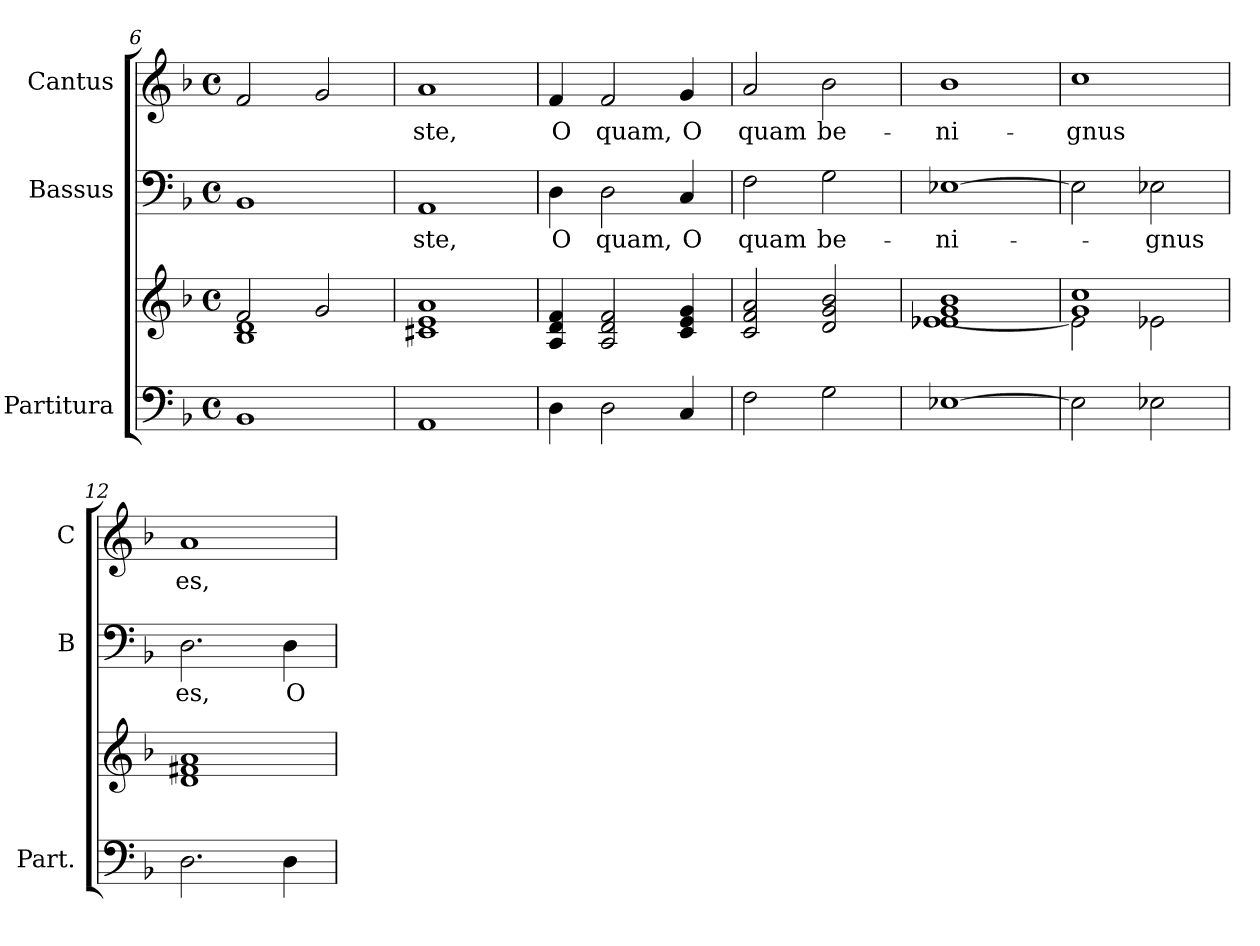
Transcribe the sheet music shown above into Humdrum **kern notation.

**kern	**kern	**kern	**text	**kern	**text
*part3	*part3	*part2	*part2	*part1	*part1
*staff4	*staff3	*staff2	*staff2	*staff1	*staff1
*I"Partitura	*	*I"Bassus	*	*I"Cantus	*
*I'Part.	*	*I'B	*	*I'C	*
*clefF4	*clefG2	*clefF4	*	*clefG2	*
*k[b-]	*k[b-]	*k[b-]	*	*k[b-]	*
*F:	*F:	*F:	*	*F:	*
*M4/4	*M4/4	*M4/4	*	*M4/4	*
*met(c)	*met(c)	*met(c)	*	*met(c)	*
=6	=6	=6	=6	=6	=6
*	*^	*	*	*	*
1BB-	2f!/	1B-! 1d!	1BB-	.	2f/	.
.	2g!/	.	.	.	2g/	.
*	*v	*v	*	*	*	*
=7	=7	=7	=7	=7	=7
!	!	!	!LO:LY:b	!	!
!	!	!	!	!	!LO:LY:b
1AA	1c#X! 1e! 1a!	1AA	-ste,	1a	-ste,
!!LO:LB:g=z
=8	=8	=8	=8	=8	=8
!	!	!	!LO:LY:b	!	!
!	!	!	!	!	!LO:LY:b
4D\	4A!/ 4d!/ 4f!/	4D\	O	4f/	O
!	!	!	!LO:LY:b	!	!
!	!	!	!	!	!LO:LY:b
2D\	2A!/ 2d!/ 2f!/	2D\	quam,	2f/	quam,
!	!	!	!LO:LY:b	!	!
!	!	!	!	!	!LO:LY:b
4C/	4c!/ 4e!/ 4g!/	4C/	O	4g/	O
=9	=9	=9	=9	=9	=9
!	!	!	!LO:LY:b	!	!
!	!	!	!	!	!LO:LY:b
2F\	2c!/ 2f!/ 2a!/	2F\	quam	2a/	quam
!	!	!	!LO:LY:b	!	!
!	!	!	!	!	!LO:LY:b
2G\	2d!/ 2g!/ 2b-!/	2G\	be-	2b-\	be-
=10	=10	=10	=10	=10	=10
*	*^	*	*	*	*
!	!	!	!	!LO:LY:b	!	!
!	!	!	!	!	!	!LO:LY:b
[1E-X	1e-X! 1g! 1b-!	[<1e-!	[1E-X	-ni-	1b-	-ni-
=11	=11	=11	=11	=11	=11	=11
!	!	!	!	!	!	!LO:LY:b
2E-\]	1g! 1cc!	2e-!\]	2E-\]	.	1cc	-gnus
!	!	!	!	!LO:LY:b	!	!
2E-X\	.	2e-X!\	2E-X\	-gnus	.	.
=12	=12	=12	=12	=12	=12	=12
!	!	!	!	!LO:LY:b	!	!
!	!	!	!	!	!	!LO:LY:b
2.D\	1f#X! 1a!	1d!	2.D\	es,	1a	es,
!	!	!	!	!LO:LY:b	!	!
4D\	.	.	4D\	O	.	.
*	*v	*v	*	*	*	*
=	=	=	=	=	=
*-	*-	*-	*-	*-	*-
